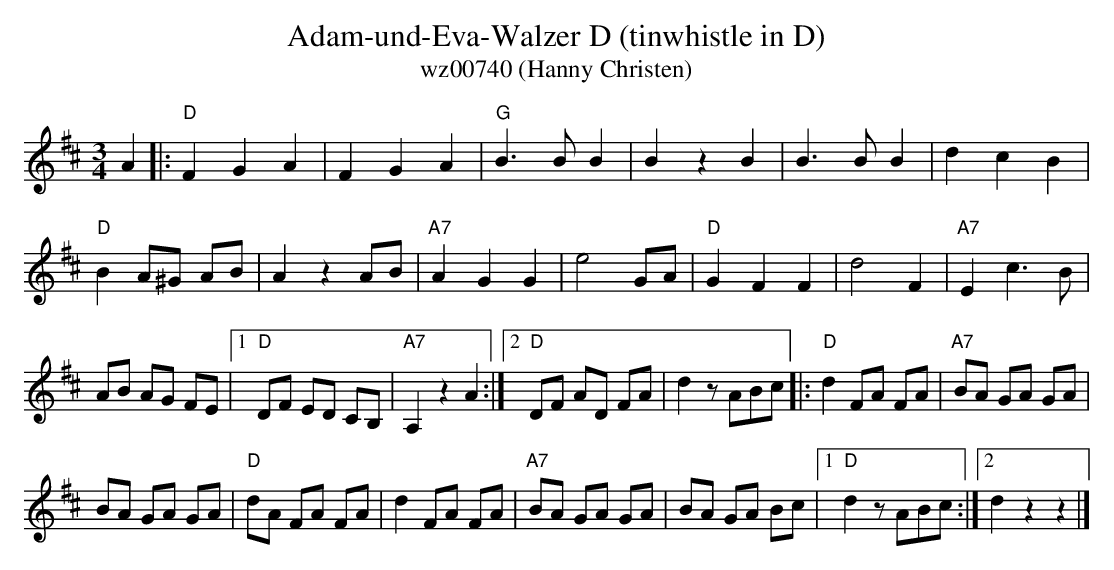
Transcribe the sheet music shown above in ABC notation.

X:1
T:Adam-und-Eva-Walzer D (tinwhistle in D)
T:wz00740 (Hanny Christen)
M:3/4
L:1/4
K:Dmaj%%MIDI gchordon
A|: "D"FGA | FGA | "G"B>BB | BzB | B>BB | dcB |
"D"BA/2^G/2 A/2B/2 | AzA/2B/2 | "A7"AGG | e2G/2A/2 | "D"GFF | d2F | "A7"Ec>B | [L:1/8]
AB AG FE |1 "D"DF ED CB, | "A7"A,2z2A2 :|2 "D"DF AD FA | d2zABc |: "D"d2FA FA | "A7"BA GA GA |
BA GA GA | "D"dA FA FA | d2FA FA | "A7"BA GA GA | BA GA Bc |1 "D"d2zABc :|2 d2z2z2 |]
